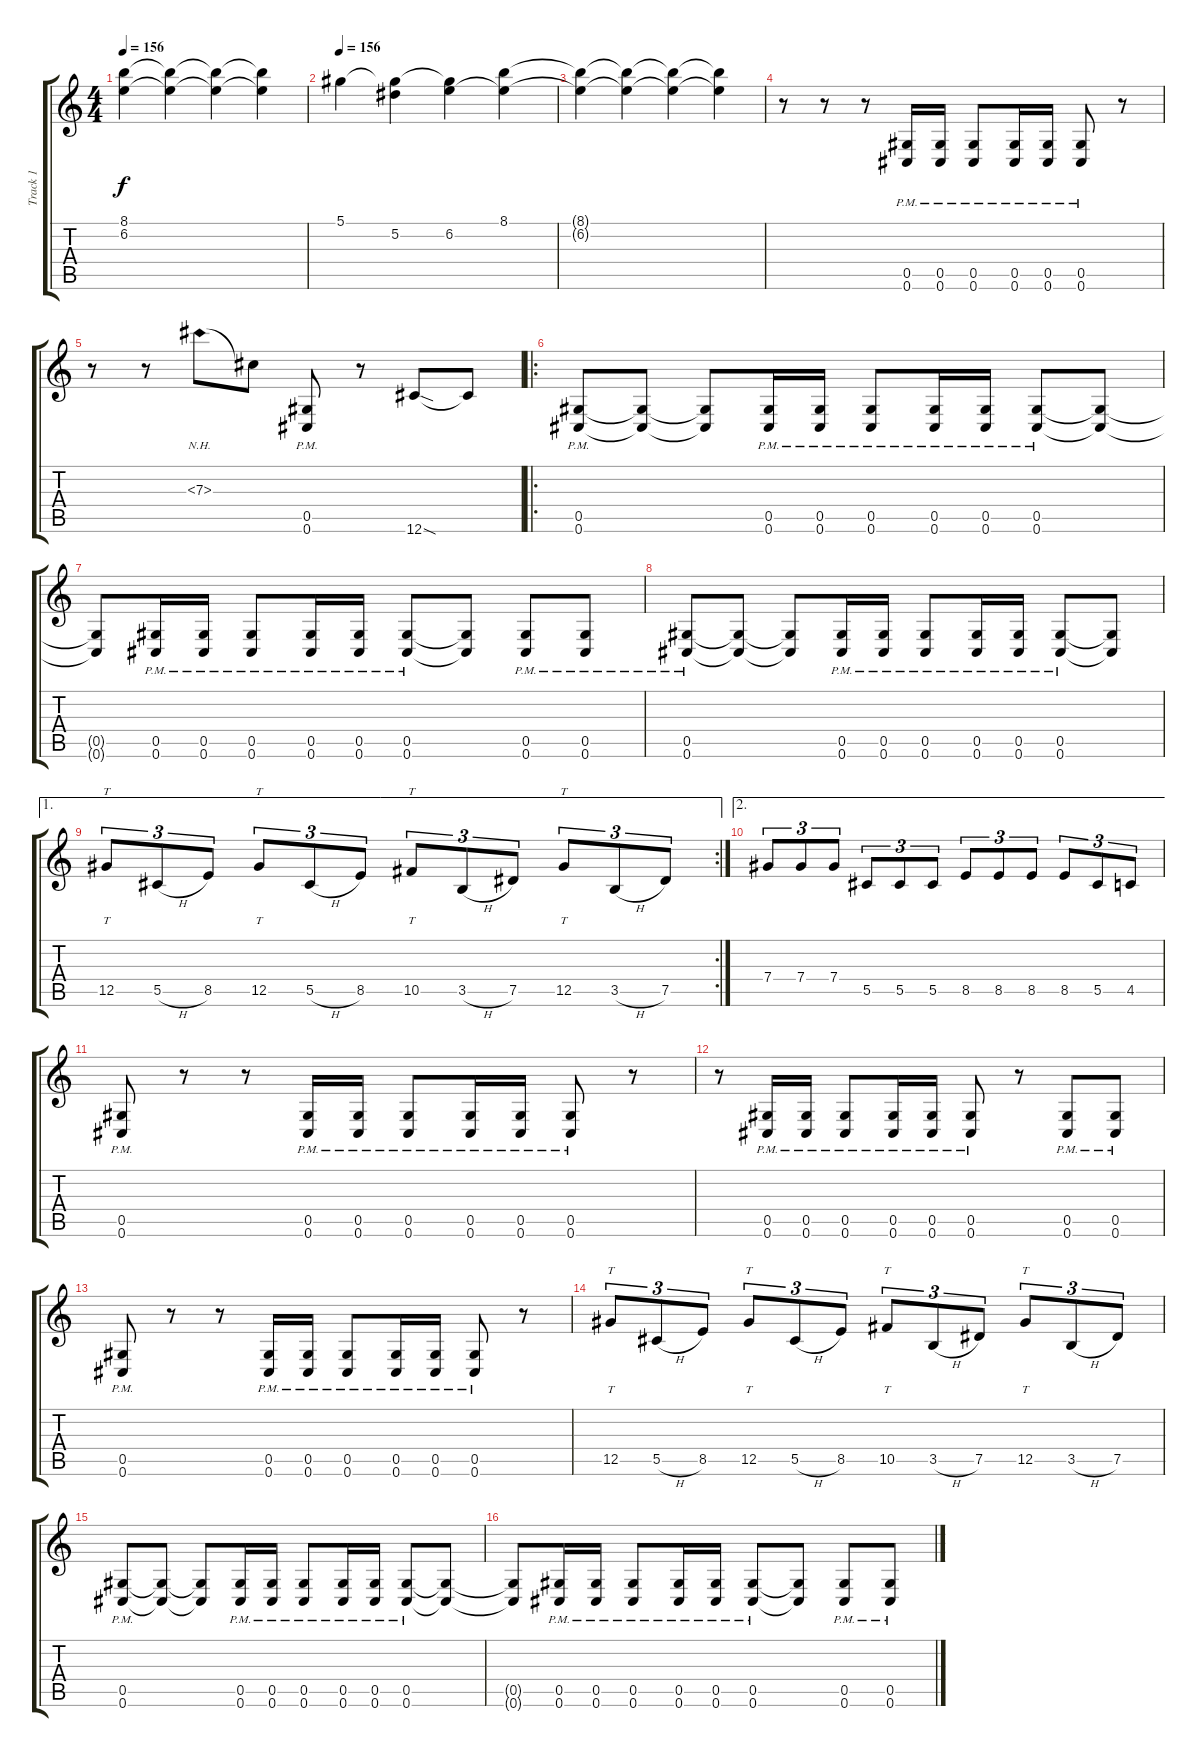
\track ("Track 1" "Track 1") {instrument distortionguitar}
\staff {score tabs}
\tuning (Eb4 Bb3 Gb3 Db3 Ab2 Db2) {hide}
\ts (4 4)
\tempo 156
\clef g2
\ks c
(8.1{t} 6.2{t}).4{dy f} (8.1{t} 6.2{t}).4 (8.1{t} 6.2{t}).4 (8.1{t} 6.2{t}).4 |
\tempo 156
5.1.4 (5.1{t} 5.2).4 (5.1{t} 6.2).4 (8.1 6.2{t}).4 |
(8.1{t} 6.2{t}).4 (8.1{t} 6.2{t}).4 (8.1{t} 6.2{t}).4 (8.1{t} 6.2{t}).4 |
r.8 r.8 r.8 (0.5{pm} 0.6{pm}).16 (0.5{pm} 0.6{pm}).16 (0.5{pm} 0.6{pm}).8 (0.5{pm} 0.6{pm}).16 (0.5{pm} 0.6{pm}).16 (0.5{pm} 0.6{pm}).8 r.8 |
r.8 r.8 7.3{nh}.8 7.3{t}.8 (0.5{pm} 0.6{pm}).8 r.8 12.6{sod}.8 12.6{t}.8 |
\ro
(0.5{pm} 0.6{pm}).8 (0.5{t} 0.6{t}).8 (0.5{t} 0.6{t}).8 (0.5{pm} 0.6{pm}).16 (0.5{pm} 0.6{pm}).16 (0.5{pm} 0.6{pm}).8 (0.5{pm} 0.6{pm}).16 (0.5{pm} 0.6{pm}).16 (0.5{pm} 0.6{pm}).8 (0.5{t} 0.6{t}).8 |
(0.5{t} 0.6{t}).8 (0.5{pm} 0.6{pm}).16 (0.5{pm} 0.6{pm}).16 (0.5{pm} 0.6{pm}).8 (0.5{pm} 0.6{pm}).16 (0.5{pm} 0.6{pm}).16 (0.5{pm} 0.6{pm}).8 (0.5{t} 0.6{t}).8 (0.5{pm} 0.6{pm}).8 (0.5{pm} 0.6{pm}).8 |
(0.5{pm} 0.6{pm}).8 (0.5{t} 0.6{t}).8 (0.5{t} 0.6{t}).8 (0.5{pm} 0.6{pm}).16 (0.5{pm} 0.6{pm}).16 (0.5{pm} 0.6{pm}).8 (0.5{pm} 0.6{pm}).16 (0.5{pm} 0.6{pm}).16 (0.5{pm} 0.6{pm}).8 (0.5{t} 0.6{t}).8 |
\ae 1
\rc 2
12.5.8{tt tu (3 2)} 5.5{h}.8{tu (3 2)} 8.5.8{tu (3 2)} 12.5.8{tt tu (3 2)} 5.5{h}.8{tu (3 2)} 8.5.8{tu (3 2)} 10.5.8{tt tu (3 2)} 3.5{h}.8{tu (3 2)} 7.5.8{tu (3 2)} 12.5.8{tt tu (3 2)} 3.5{h}.8{tu (3 2)} 7.5.8{tu (3 2)} |
\ae 2
7.4.8{tu (3 2)} 7.4.8{tu (3 2)} 7.4.8{tu (3 2)} 5.5.8{tu (3 2)} 5.5.8{tu (3 2)} 5.5.8{tu (3 2)} 8.5.8{tu (3 2)} 8.5.8{tu (3 2)} 8.5.8{tu (3 2)} 8.5.8{tu (3 2)} 5.5.8{tu (3 2)} 4.5.8{tu (3 2)} |
(0.5{pm} 0.6{pm}).8 r.8 r.8 (0.5{pm} 0.6{pm}).16 (0.5{pm} 0.6{pm}).16 (0.5{pm} 0.6{pm}).8 (0.5{pm} 0.6{pm}).16 (0.5{pm} 0.6{pm}).16 (0.5{pm} 0.6{pm}).8 r.8 |
r.8 (0.5{pm} 0.6{pm}).16 (0.5{pm} 0.6{pm}).16 (0.5{pm} 0.6{pm}).8 (0.5{pm} 0.6{pm}).16 (0.5{pm} 0.6{pm}).16 (0.5{pm} 0.6{pm}).8 r.8 (0.5{pm} 0.6{pm}).8 (0.5{pm} 0.6{pm}).8 |
(0.5{pm} 0.6{pm}).8 r.8 r.8 (0.5{pm} 0.6{pm}).16 (0.5{pm} 0.6{pm}).16 (0.5{pm} 0.6{pm}).8 (0.5{pm} 0.6{pm}).16 (0.5{pm} 0.6{pm}).16 (0.5{pm} 0.6{pm}).8 r.8 |
12.5.8{tt tu (3 2)} 5.5{h}.8{tu (3 2)} 8.5.8{tu (3 2)} 12.5.8{tt tu (3 2)} 5.5{h}.8{tu (3 2)} 8.5.8{tu (3 2)} 10.5.8{tt tu (3 2)} 3.5{h}.8{tu (3 2)} 7.5.8{tu (3 2)} 12.5.8{tt tu (3 2)} 3.5{h}.8{tu (3 2)} 7.5.8{tu (3 2)} |
(0.5{pm} 0.6{pm}).8 (0.5{t} 0.6{t}).8 (0.5{t} 0.6{t}).8 (0.5{pm} 0.6{pm}).16 (0.5{pm} 0.6{pm}).16 (0.5{pm} 0.6{pm}).8 (0.5{pm} 0.6{pm}).16 (0.5{pm} 0.6{pm}).16 (0.5{pm} 0.6{pm}).8 (0.5{t} 0.6{t}).8 |
(0.5{t} 0.6{t}).8 (0.5{pm} 0.6{pm}).16 (0.5{pm} 0.6{pm}).16 (0.5{pm} 0.6{pm}).8 (0.5{pm} 0.6{pm}).16 (0.5{pm} 0.6{pm}).16 (0.5{pm} 0.6{pm}).8 (0.5{t} 0.6{t}).8 (0.5{pm} 0.6{pm}).8 (0.5{pm} 0.6{pm}).8
